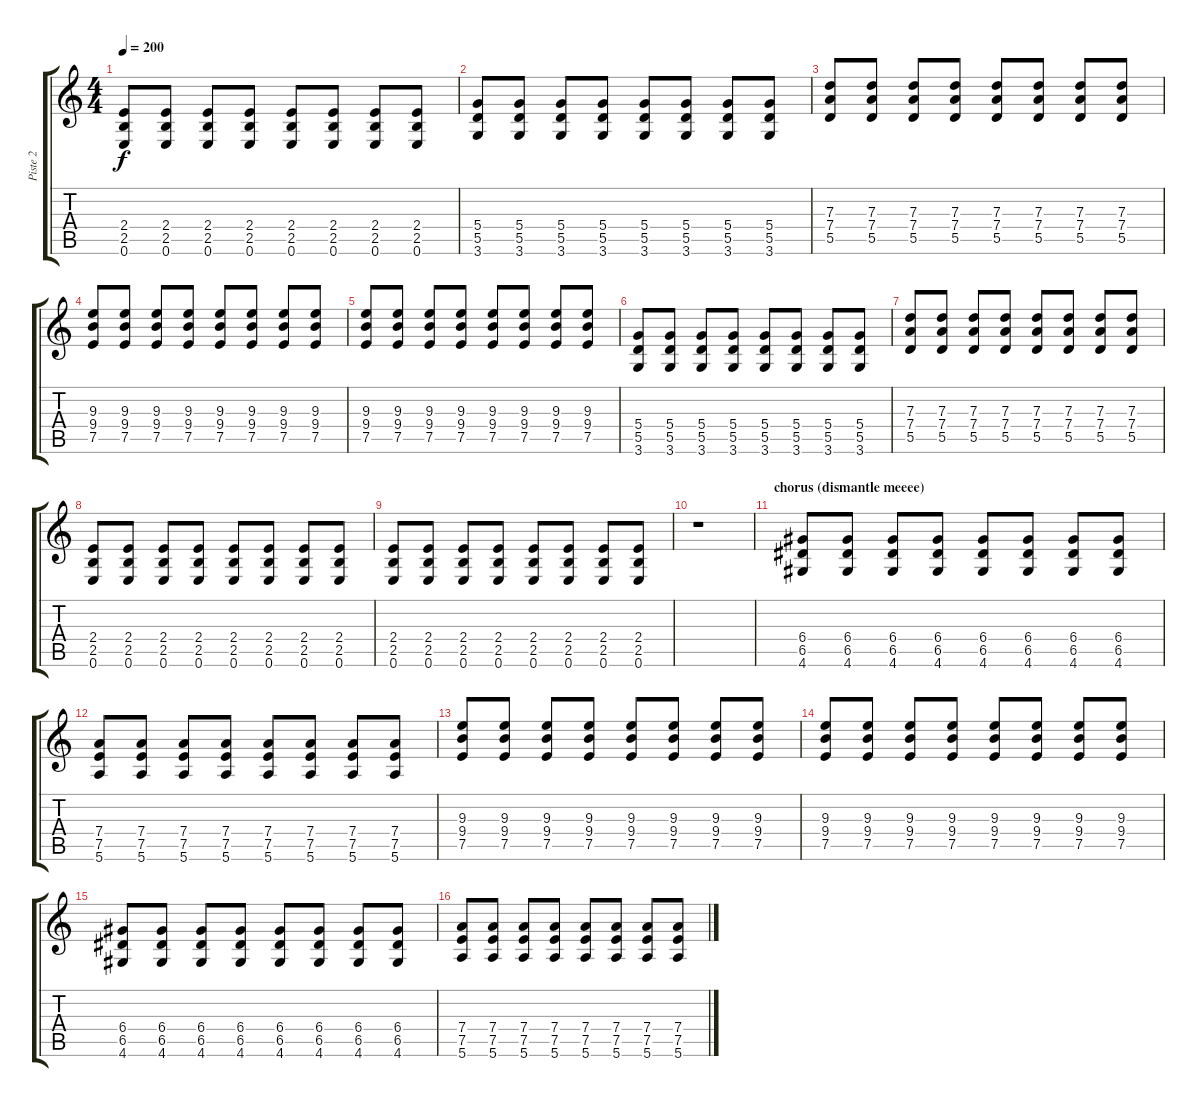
\track ("Piste 2" "Piste 2") {instrument overdrivenguitar}
\staff {score tabs}
\tuning (E4 B3 G3 D3 A2 E2) {hide}
\ts (4 4)
\tempo 200
\clef g2
\ks c
(2.4 2.5 0.6).8{dy f} (2.4 2.5 0.6).8 (2.4 2.5 0.6).8 (2.4 2.5 0.6).8 (2.4 2.5 0.6).8 (2.4 2.5 0.6).8 (2.4 2.5 0.6).8 (2.4 2.5 0.6).8 |
(5.4 5.5 3.6).8 (5.4 5.5 3.6).8 (5.4 5.5 3.6).8 (5.4 5.5 3.6).8 (5.4 5.5 3.6).8 (5.4 5.5 3.6).8 (5.4 5.5 3.6).8 (5.4 5.5 3.6).8 |
(7.3 7.4 5.5).8 (7.3 7.4 5.5).8 (7.3 7.4 5.5).8 (7.3 7.4 5.5).8 (7.3 7.4 5.5).8 (7.3 7.4 5.5).8 (7.3 7.4 5.5).8 (7.3 7.4 5.5).8 |
(9.3 9.4 7.5).8 (9.3 9.4 7.5).8 (9.3 9.4 7.5).8 (9.3 9.4 7.5).8 (9.3 9.4 7.5).8 (9.3 9.4 7.5).8 (9.3 9.4 7.5).8 (9.3 9.4 7.5).8 |
(9.3 9.4 7.5).8 (9.3 9.4 7.5).8 (9.3 9.4 7.5).8 (9.3 9.4 7.5).8 (9.3 9.4 7.5).8 (9.3 9.4 7.5).8 (9.3 9.4 7.5).8 (9.3 9.4 7.5).8 |
(5.4 5.5 3.6).8 (5.4 5.5 3.6).8 (5.4 5.5 3.6).8 (5.4 5.5 3.6).8 (5.4 5.5 3.6).8 (5.4 5.5 3.6).8 (5.4 5.5 3.6).8 (5.4 5.5 3.6).8 |
(7.3 7.4 5.5).8 (7.3 7.4 5.5).8 (7.3 7.4 5.5).8 (7.3 7.4 5.5).8 (7.3 7.4 5.5).8 (7.3 7.4 5.5).8 (7.3 7.4 5.5).8 (7.3 7.4 5.5).8 |
(2.4 2.5 0.6).8 (2.4 2.5 0.6).8 (2.4 2.5 0.6).8 (2.4 2.5 0.6).8 (2.4 2.5 0.6).8 (2.4 2.5 0.6).8 (2.4 2.5 0.6).8 (2.4 2.5 0.6).8 |
(2.4 2.5 0.6).8 (2.4 2.5 0.6).8 (2.4 2.5 0.6).8 (2.4 2.5 0.6).8 (2.4 2.5 0.6).8 (2.4 2.5 0.6).8 (2.4 2.5 0.6).8 (2.4 2.5 0.6).8 |
r.1 |
\section ("" "chorus (dismantle meeee)")
(6.4 6.5 4.6).8 (6.4 6.5 4.6).8 (6.4 6.5 4.6).8 (6.4 6.5 4.6).8 (6.4 6.5 4.6).8 (6.4 6.5 4.6).8 (6.4 6.5 4.6).8 (6.4 6.5 4.6).8 |
(7.4 7.5 5.6).8 (7.4 7.5 5.6).8 (7.4 7.5 5.6).8 (7.4 7.5 5.6).8 (7.4 7.5 5.6).8 (7.4 7.5 5.6).8 (7.4 7.5 5.6).8 (7.4 7.5 5.6).8 |
(9.3 9.4 7.5).8 (9.3 9.4 7.5).8 (9.3 9.4 7.5).8 (9.3 9.4 7.5).8 (9.3 9.4 7.5).8 (9.3 9.4 7.5).8 (9.3 9.4 7.5).8 (9.3 9.4 7.5).8 |
(9.3 9.4 7.5).8 (9.3 9.4 7.5).8 (9.3 9.4 7.5).8 (9.3 9.4 7.5).8 (9.3 9.4 7.5).8 (9.3 9.4 7.5).8 (9.3 9.4 7.5).8 (9.3 9.4 7.5).8 |
(6.4 6.5 4.6).8 (6.4 6.5 4.6).8 (6.4 6.5 4.6).8 (6.4 6.5 4.6).8 (6.4 6.5 4.6).8 (6.4 6.5 4.6).8 (6.4 6.5 4.6).8 (6.4 6.5 4.6).8 |
(7.4 7.5 5.6).8 (7.4 7.5 5.6).8 (7.4 7.5 5.6).8 (7.4 7.5 5.6).8 (7.4 7.5 5.6).8 (7.4 7.5 5.6).8 (7.4 7.5 5.6).8 (7.4 7.5 5.6).8
